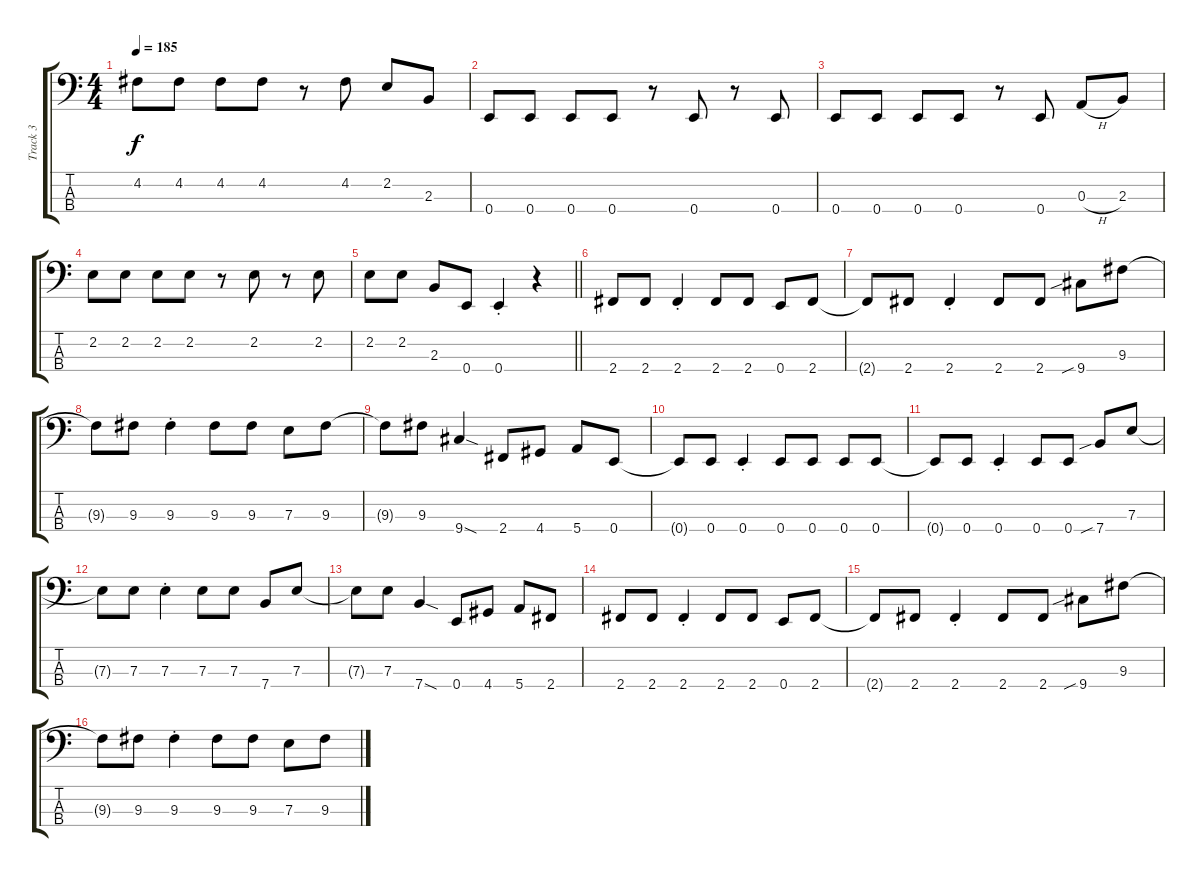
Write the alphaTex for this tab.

\track ("Track 3" "Track 3") {instrument electricbassfinger}
\staff {score tabs}
\tuning (G2 D2 A1 E1) {hide}
\ts (4 4)
\tempo 185
\clef f4
\ks c
4.2.8{dy f} 4.2.8 4.2.8 4.2.8 r.8 4.2.8 2.2.8 2.3.8 |
0.4.8 0.4.8 0.4.8 0.4.8 r.8 0.4.8 r.8 0.4.8 |
0.4.8 0.4.8 0.4.8 0.4.8 r.8 0.4.8 0.3{h}.8 2.3.8 |
2.2.8 2.2.8 2.2.8 2.2.8 r.8 2.2.8 r.8 2.2.8 |
\barLineRight lightlight
2.2.8 2.2.8 2.3.8 0.4.8 0.4{st}.4 r.4 |
2.4.8 2.4.8 2.4{st}.4 2.4.8 2.4.8 0.4.8 2.4.8 |
2.4{t}.8 2.4.8 2.4{st}.4 2.4.8 2.4.8 9.4{sib}.8 9.3.8 |
9.3{t}.8 9.3.8 9.3{st}.4 9.3.8 9.3.8 7.3.8 9.3.8 |
9.3{t}.8 9.3.8 9.4{sod}.4 2.4.8 4.4.8 5.4.8 0.4.8 |
0.4{t}.8 0.4.8 0.4{st}.4 0.4.8 0.4.8 0.4.8 0.4.8 |
0.4{t}.8 0.4.8 0.4{st}.4 0.4.8 0.4.8 7.4{sib}.8 7.3.8 |
7.3{t}.8 7.3.8 7.3{st}.4 7.3.8 7.3.8 7.4.8 7.3.8 |
7.3{t}.8 7.3.8 7.4{sod}.4 0.4.8 4.4.8 5.4.8 2.4.8 |
2.4.8 2.4.8 2.4{st}.4 2.4.8 2.4.8 0.4.8 2.4.8 |
2.4{t}.8 2.4.8 2.4{st}.4 2.4.8 2.4.8 9.4{sib}.8 9.3.8 |
9.3{t}.8 9.3.8 9.3{st}.4 9.3.8 9.3.8 7.3.8 9.3.8
